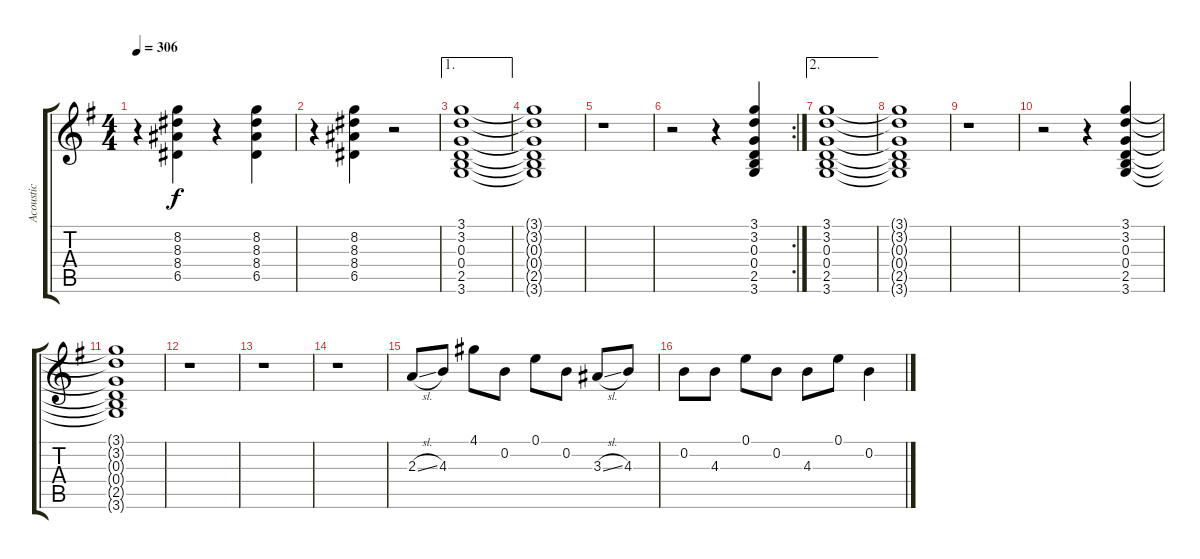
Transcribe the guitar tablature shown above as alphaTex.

\track ("Acoustic" "Acoustic") {instrument acousticguitarsteel}
\staff {score tabs}
\tuning (E4 B3 G3 D3 A2 E2) {hide}
\ts (4 4)
\tempo 306
\clef g2
\ks g
r.4{dy f} (8.2 8.3 8.4 6.5).4 r.4 (8.2 8.3 8.4 6.5).4 |
r.4 (8.2 8.3 8.4 6.5).4 r.2 |
\ae 1
(3.1 3.2 0.3 0.4 2.5 3.6).1 |
(3.1{t} 3.2{t} 0.3{t} 0.4{t} 2.5{t} 3.6{t}).1 |
r.1 |
\rc 2
r.2 r.4 (3.1 3.2 0.3 0.4 2.5 3.6).4 |
\ae 2
(3.1 3.2 0.3 0.4 2.5 3.6).1 |
(3.1{t} 3.2{t} 0.3{t} 0.4{t} 2.5{t} 3.6{t}).1 |
r.1 |
r.2 r.4 (3.1 3.2 0.3 0.4 2.5 3.6).4 |
(3.1{t} 3.2{t} 0.3{t} 0.4{t} 2.5{t} 3.6{t}).1 |
r.1 |
r.1 |
r.1 |
2.3{sl}.8 4.3.8 4.1.8 0.2.8 0.1.8 0.2.8 3.3{sl}.8 4.3.8 |
0.2.8 4.3.8 0.1.8 0.2.8 4.3.8 0.1.8 0.2.4
